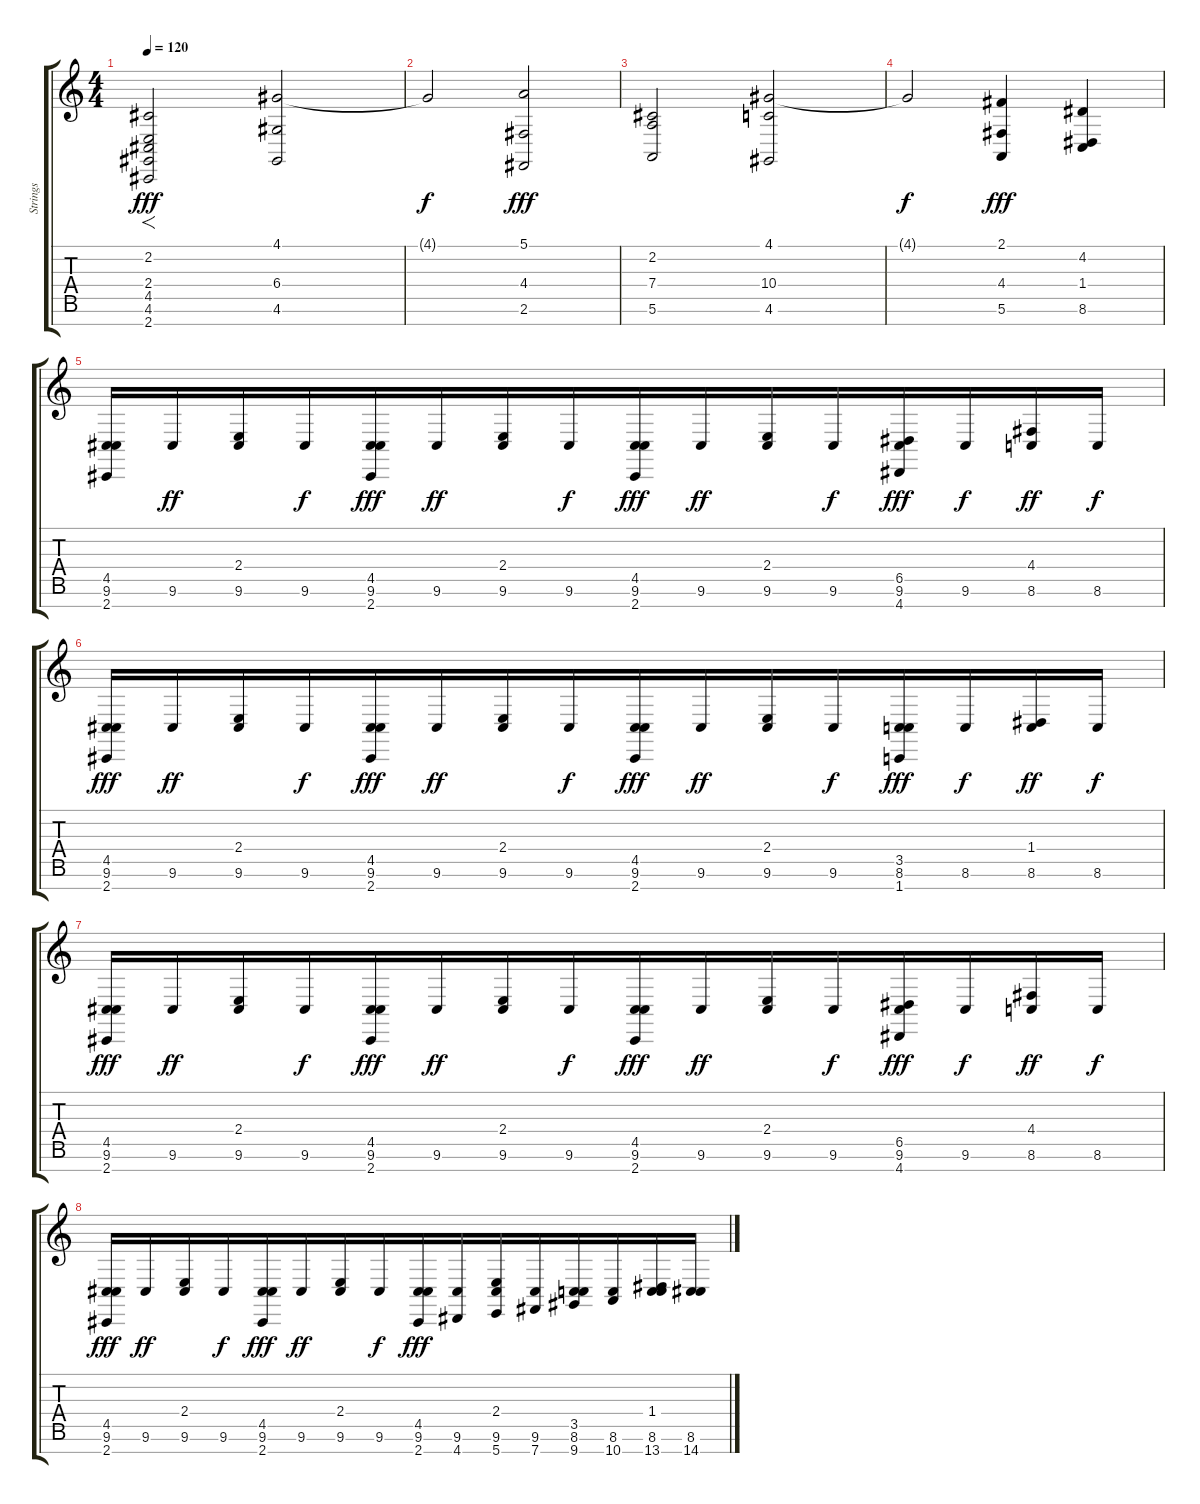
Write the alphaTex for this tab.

\track ("Strings" "Strings") {instrument stringensemble1}
\staff {score tabs}
\tuning (E4 B3 G3 D3 A2 E2 B1) {hide}
\ts (4 4)
\tempo 120
\clef g2
\ks c
(2.2 2.4 4.5 4.6 2.7).2{f dy fff} (4.1 6.4 4.6).2 |
4.1{t}.2{dy f} (5.1 4.4 2.6).2{dy fff} |
(2.2 7.4 5.6).2 (4.1 10.4 4.6).2 |
4.1{t}.2{dy f beam merge} (2.1 4.4 5.6).4{dy fff beam merge} (4.2 1.4 8.6).4 |
(4.5 9.6 2.7).16{beam merge} 9.6.16{dy ff} (2.4 9.6).16 9.6.16{dy f beam merge} (4.5 9.6 2.7).16{dy fff} 9.6.16{dy ff} (2.4 9.6).16{beam merge} 9.6.16{dy f beam merge} (4.5 9.6 2.7).16{dy fff beam merge} 9.6.16{dy ff} (2.4 9.6).16 9.6.16{dy f beam merge} (6.5 9.6 4.7).16{dy fff beam merge} 9.6.16{dy f beam merge} (4.4 8.6).16{dy ff} 8.6.16{dy f} |
(4.5 9.6 2.7).16{dy fff beam merge} 9.6.16{dy ff} (2.4 9.6).16 9.6.16{dy f beam merge} (4.5 9.6 2.7).16{dy fff} 9.6.16{dy ff} (2.4 9.6).16{beam merge} 9.6.16{dy f beam merge} (4.5 9.6 2.7).16{dy fff beam merge} 9.6.16{dy ff} (2.4 9.6).16 9.6.16{dy f beam merge} (3.5 8.6 1.7).16{dy fff beam merge} 8.6.16{dy f beam merge} (1.4 8.6).16{dy ff} 8.6.16{dy f} |
(4.5 9.6 2.7).16{dy fff beam merge} 9.6.16{dy ff} (2.4 9.6).16 9.6.16{dy f beam merge} (4.5 9.6 2.7).16{dy fff} 9.6.16{dy ff} (2.4 9.6).16{beam merge} 9.6.16{dy f beam merge} (4.5 9.6 2.7).16{dy fff beam merge} 9.6.16{dy ff} (2.4 9.6).16 9.6.16{dy f beam merge} (6.5 9.6 4.7).16{dy fff beam merge} 9.6.16{dy f beam merge} (4.4 8.6).16{dy ff} 8.6.16{dy f} |
(4.5 9.6 2.7).16{dy fff beam merge} 9.6.16{dy ff} (2.4 9.6).16 9.6.16{dy f beam merge} (4.5 9.6 2.7).16{dy fff} 9.6.16{dy ff} (2.4 9.6).16{beam merge} 9.6.16{dy f beam merge} (4.5 9.6 2.7).16{dy fff beam merge} (9.6 4.7).16 (2.4 9.6 5.7).16 (9.6 7.7).16{beam merge} (3.5 8.6 9.7).16{beam merge} (8.6 10.7).16{beam merge} (1.4 8.6 13.7).16 (8.6 14.7).16
